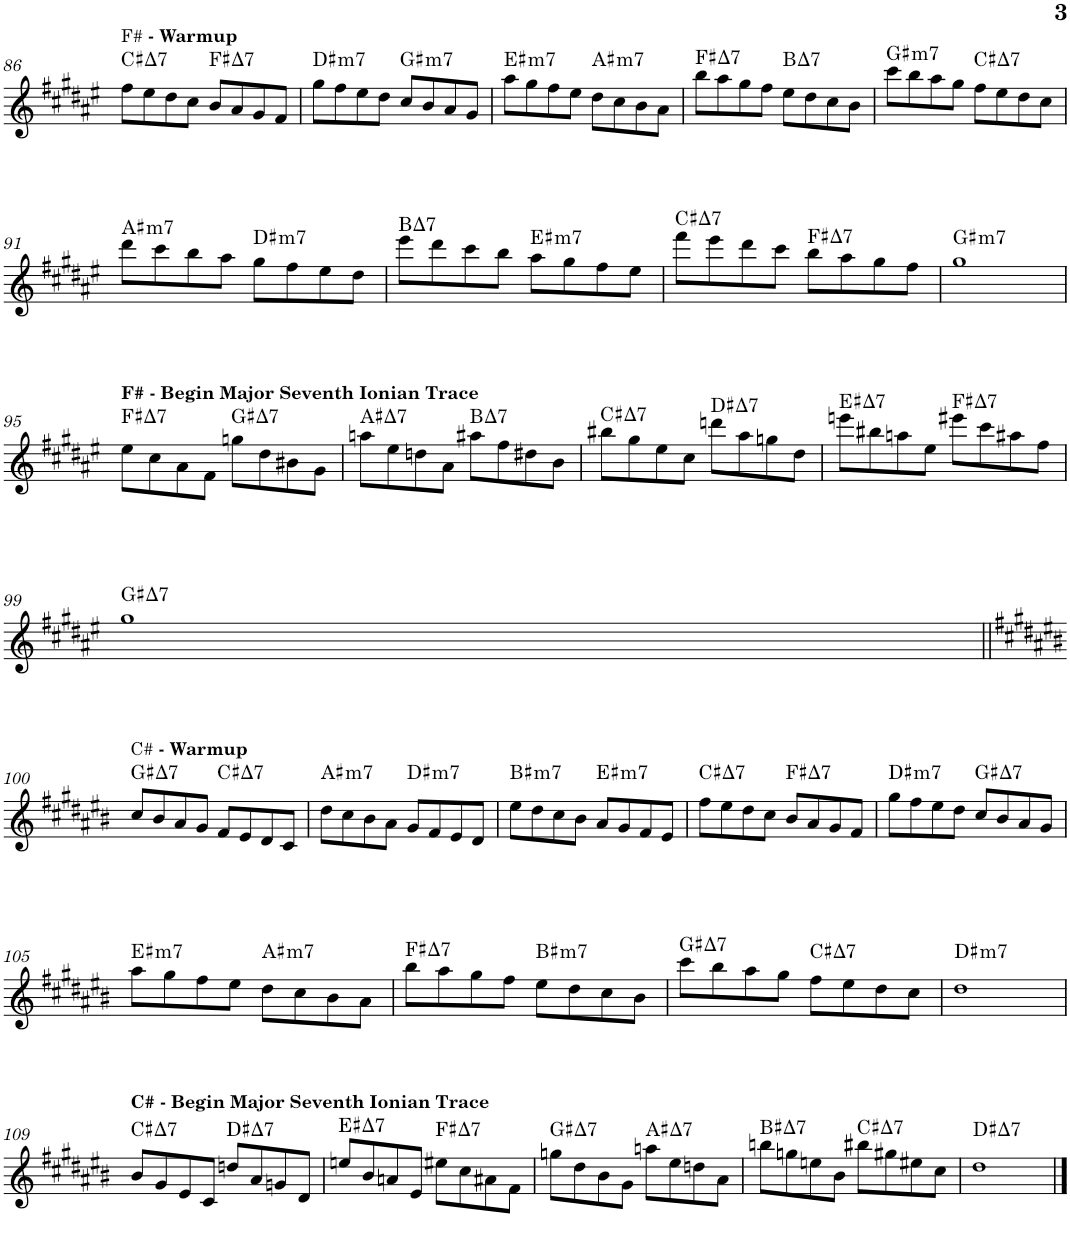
**kern	**harte
*part1	*part1
*staff1	*
*I"Alto Saxophone	*
*I'A. Sax.	*
!!LO:PB:g=z
*clefG2	*
*Trd5c9	*
*k[f#c#g#d#a#e#]	*
*M4/4	*
=86	=86
!LO:TX:a:t=F#	!
!LO:TX:a:B:t=- Warmup	!LO:H:kt=7
8ff#\L	C#:maj7
8ee#\	.
8dd#\	.
8cc#\J	.
!	!LO:H:kt=7
8b/L	F#:maj7
8a#/	.
8g#/	.
8f#/J	.
=87	=87
!	!LO:H:kt=m7
8gg#\L	D#:min7
8ff#\	.
8ee#\	.
8dd#\J	.
!	!LO:H:kt=m7
8cc#/L	G#:min7
8b/	.
8a#/	.
8g#/J	.
=88	=88
!	!LO:H:kt=m7
8aa#\L	E#:min7
8gg#\	.
8ff#\	.
8ee#\J	.
!	!LO:H:kt=m7
8dd#\L	A#:min7
8cc#\	.
8b\	.
8a#\J	.
=89	=89
!	!LO:H:kt=7
8bb\L	F#:maj7
8aa#\	.
8gg#\	.
8ff#\J	.
!	!LO:H:kt=7
8ee#\L	B:maj7
8dd#\	.
8cc#\	.
8b\J	.
=90	=90
!	!LO:H:kt=m7
8ccc#\L	G#:min7
8bb\	.
8aa#\	.
8gg#\J	.
!	!LO:H:kt=7
8ff#\L	C#:maj7
8ee#\	.
8dd#\	.
8cc#\J	.
!!LO:LB:g=z
=91	=91
!	!LO:H:kt=m7
8ddd#\L	A#:min7
8ccc#\	.
8bb\	.
8aa#\J	.
!	!LO:H:kt=m7
8gg#\L	D#:min7
8ff#\	.
8ee#\	.
8dd#\J	.
=92	=92
!	!LO:H:kt=7
8eee#\L	B:maj7
8ddd#\	.
8ccc#\	.
8bb\J	.
!	!LO:H:kt=m7
8aa#\L	E#:min7
8gg#\	.
8ff#\	.
8ee#\J	.
=93	=93
!	!LO:H:kt=7
8fff#\L	C#:maj7
8eee#\	.
8ddd#\	.
8ccc#\J	.
!	!LO:H:kt=7
8bb\L	F#:maj7
8aa#\	.
8gg#\	.
8ff#\J	.
=94	=94
!	!LO:H:kt=m7
1gg#	G#:min7
!!LO:LB:g=z
=95	=95
!LO:TX:a:B:t=F# - Begin Major Seventh Ionian Trace	!LO:H:kt=7
8ee#\L	F#:maj7
8cc#\	.
8a#\	.
8f#\J	.
!	!LO:H:kt=7
8ggn\L	G#:maj7
8dd#\	.
8b#X\	.
8g#\J	.
=96	=96
!	!LO:H:kt=7
8aan\L	A#:maj7
8ee#\	.
8ddn\	.
8a#\J	.
!	!LO:H:kt=7
8aa#X\L	B:maj7
8ff#\	.
8dd#X\	.
8b\J	.
=97	=97
!	!LO:H:kt=7
8bb#X\L	C#:maj7
8gg#\	.
8ee#\	.
8cc#\J	.
!	!LO:H:kt=7
8dddn\L	D#:maj7
8aa#\	.
8ggn\	.
8dd#\J	.
=98	=98
!	!LO:H:kt=7
8eeen\L	E#:maj7
8bb#X\	.
8aan\	.
8ee#\J	.
!	!LO:H:kt=7
8eee#X\L	F#:maj7
8ccc#\	.
8aa#X\	.
8ff#\J	.
!!LO:LB:g=z
=99	=99
!	!LO:H:kt=7
1gg#	G#:maj7
!!LO:LB:g=z
=100||	=100||
*k[f#c#g#d#a#e#b#]	*
!LO:TX:a:t=C#	!
!LO:TX:a:B:t=- Warmup	!LO:H:kt=7
8cc#/L	G#:maj7
8b#/	.
8a#/	.
8g#/J	.
!	!LO:H:kt=7
8f#/L	C#:maj7
8e#/	.
8d#/	.
8c#/J	.
=101	=101
!	!LO:H:kt=m7
8dd#\L	A#:min7
8cc#\	.
8b#\	.
8a#\J	.
!	!LO:H:kt=m7
8g#/L	D#:min7
8f#/	.
8e#/	.
8d#/J	.
=102	=102
!	!LO:H:kt=m7
8ee#\L	B#:min7
8dd#\	.
8cc#\	.
8b#\J	.
!	!LO:H:kt=m7
8a#/L	E#:min7
8g#/	.
8f#/	.
8e#/J	.
=103	=103
!	!LO:H:kt=7
8ff#\L	C#:maj7
8ee#\	.
8dd#\	.
8cc#\J	.
!	!LO:H:kt=7
8b#/L	F#:maj7
8a#/	.
8g#/	.
8f#/J	.
=104	=104
!	!LO:H:kt=m7
8gg#\L	D#:min7
8ff#\	.
8ee#\	.
8dd#\J	.
!	!LO:H:kt=7
8cc#/L	G#:maj7
8b#/	.
8a#/	.
8g#/J	.
!!LO:LB:g=z
=105	=105
!	!LO:H:kt=m7
8aa#\L	E#:min7
8gg#\	.
8ff#\	.
8ee#\J	.
!	!LO:H:kt=m7
8dd#\L	A#:min7
8cc#\	.
8b#\	.
8a#\J	.
=106	=106
!	!LO:H:kt=7
8bb#\L	F#:maj7
8aa#\	.
8gg#\	.
8ff#\J	.
!	!LO:H:kt=m7
8ee#\L	B#:min7
8dd#\	.
8cc#\	.
8b#\J	.
=107	=107
!	!LO:H:kt=7
8ccc#\L	G#:maj7
8bb#\	.
8aa#\	.
8gg#\J	.
!	!LO:H:kt=7
8ff#\L	C#:maj7
8ee#\	.
8dd#\	.
8cc#\J	.
=108	=108
!	!LO:H:kt=m7
1dd#	D#:min7
!!LO:LB:g=z
=109	=109
!LO:TX:a:B:t=C# - Begin Major Seventh Ionian Trace	!LO:H:kt=7
8b#/L	C#:maj7
8g#/	.
8e#/	.
8c#/J	.
!	!LO:H:kt=7
8ddn/L	D#:maj7
8a#/	.
8gn/	.
8d#/J	.
=110	=110
!	!LO:H:kt=7
8een/L	E#:maj7
8b#/	.
8an/	.
8e#/J	.
!	!LO:H:kt=7
8ee#X\L	F#:maj7
8cc#\	.
8a#X\	.
8f#\J	.
=111	=111
!	!LO:H:kt=7
8ggn\L	G#:maj7
8dd#\	.
8b#\	.
8g#\J	.
!	!LO:H:kt=7
8aan\L	A#:maj7
8ee#\	.
8ddn\	.
8a#\J	.
=112	=112
!	!LO:H:kt=7
8bbn\L	B#:maj7
8ggn\	.
8een\	.
8b#\J	.
!	!LO:H:kt=7
8bb#X\L	C#:maj7
8gg#X\	.
8ee#X\	.
8cc#\J	.
=113	=113
!	!LO:H:kt=7
1dd#	D#:maj7
==	==
*-	*-
